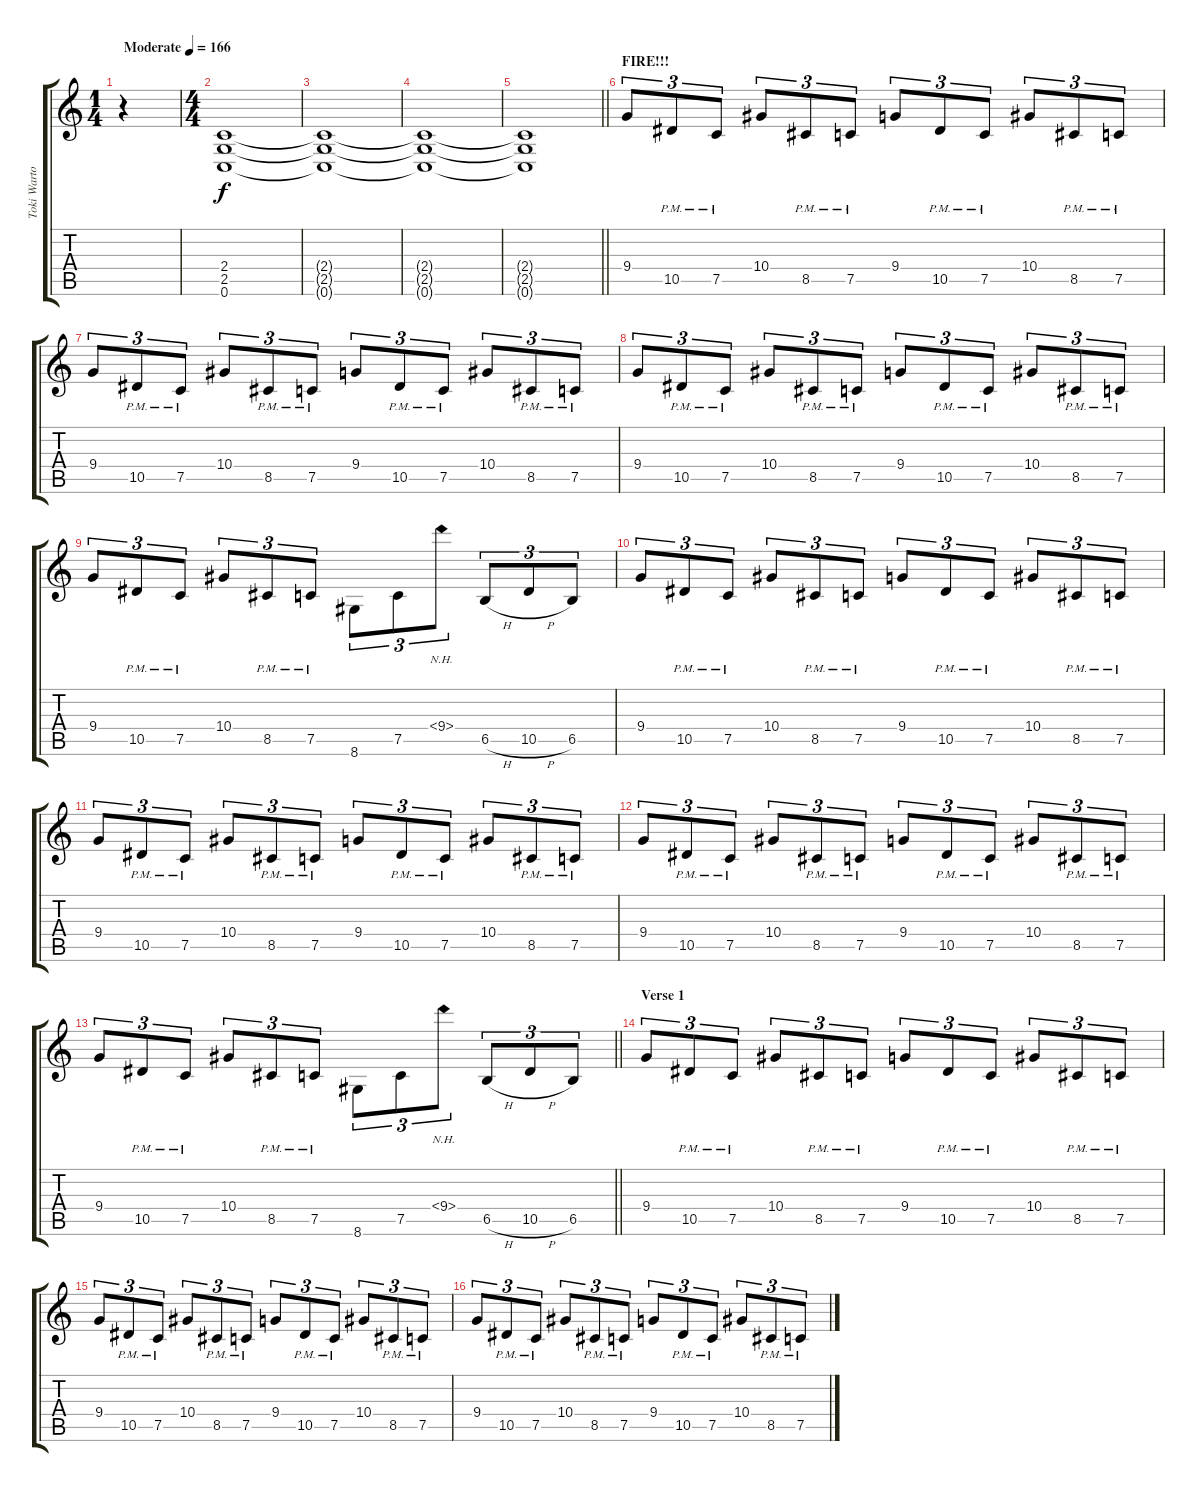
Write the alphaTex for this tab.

\track ("Toki Wartooth" "Toki Warto") {instrument overdrivenguitar}
\staff {score tabs}
\tuning (C4 G3 Eb3 Bb2 F2 C2) {hide}
\ts (1 4)
\tempo (166 "Moderate")
\clef g2
\ks c
r.4{dy f volume 0 instrument overdrivenguitar} |
\ts (4 4)
(2.4 2.5 0.6).1{volume 13} |
(2.4{t} 2.5{t} 0.6{t}).1 |
(2.4{t} 2.5{t} 0.6{t}).1 |
\barLineRight lightlight
(2.4{t} 2.5{t} 0.6{t}).1 |
\section ("" "FIRE!!!")
9.4.8{tu (3 2)} 10.5{pm}.8{tu (3 2)} 7.5{pm}.8{tu (3 2)} 10.4.8{tu (3 2)} 8.5{pm}.8{tu (3 2)} 7.5{pm}.8{tu (3 2)} 9.4.8{tu (3 2)} 10.5{pm}.8{tu (3 2)} 7.5{pm}.8{tu (3 2)} 10.4.8{tu (3 2)} 8.5{pm}.8{tu (3 2)} 7.5{pm}.8{tu (3 2)} |
9.4.8{tu (3 2)} 10.5{pm}.8{tu (3 2)} 7.5{pm}.8{tu (3 2)} 10.4.8{tu (3 2)} 8.5{pm}.8{tu (3 2)} 7.5{pm}.8{tu (3 2)} 9.4.8{tu (3 2)} 10.5{pm}.8{tu (3 2)} 7.5{pm}.8{tu (3 2)} 10.4.8{tu (3 2)} 8.5{pm}.8{tu (3 2)} 7.5{pm}.8{tu (3 2)} |
9.4.8{tu (3 2)} 10.5{pm}.8{tu (3 2)} 7.5{pm}.8{tu (3 2)} 10.4.8{tu (3 2)} 8.5{pm}.8{tu (3 2)} 7.5{pm}.8{tu (3 2)} 9.4.8{tu (3 2)} 10.5{pm}.8{tu (3 2)} 7.5{pm}.8{tu (3 2)} 10.4.8{tu (3 2)} 8.5{pm}.8{tu (3 2)} 7.5{pm}.8{tu (3 2)} |
9.4.8{tu (3 2)} 10.5{pm}.8{tu (3 2)} 7.5{pm}.8{tu (3 2)} 10.4.8{tu (3 2)} 8.5{pm}.8{tu (3 2)} 7.5{pm}.8{tu (3 2)} 8.6.8{tu (3 2)} 7.5.8{tu (3 2)} 9.4{nh}.8{tu (3 2)} 6.5{h}.8{tu (3 2)} 10.5{h}.8{tu (3 2)} 6.5.8{tu (3 2)} |
9.4.8{tu (3 2)} 10.5{pm}.8{tu (3 2)} 7.5{pm}.8{tu (3 2)} 10.4.8{tu (3 2)} 8.5{pm}.8{tu (3 2)} 7.5{pm}.8{tu (3 2)} 9.4.8{tu (3 2)} 10.5{pm}.8{tu (3 2)} 7.5{pm}.8{tu (3 2)} 10.4.8{tu (3 2)} 8.5{pm}.8{tu (3 2)} 7.5{pm}.8{tu (3 2)} |
9.4.8{tu (3 2)} 10.5{pm}.8{tu (3 2)} 7.5{pm}.8{tu (3 2)} 10.4.8{tu (3 2)} 8.5{pm}.8{tu (3 2)} 7.5{pm}.8{tu (3 2)} 9.4.8{tu (3 2)} 10.5{pm}.8{tu (3 2)} 7.5{pm}.8{tu (3 2)} 10.4.8{tu (3 2)} 8.5{pm}.8{tu (3 2)} 7.5{pm}.8{tu (3 2)} |
9.4.8{tu (3 2)} 10.5{pm}.8{tu (3 2)} 7.5{pm}.8{tu (3 2)} 10.4.8{tu (3 2)} 8.5{pm}.8{tu (3 2)} 7.5{pm}.8{tu (3 2)} 9.4.8{tu (3 2)} 10.5{pm}.8{tu (3 2)} 7.5{pm}.8{tu (3 2)} 10.4.8{tu (3 2)} 8.5{pm}.8{tu (3 2)} 7.5{pm}.8{tu (3 2)} |
\barLineRight lightlight
9.4.8{tu (3 2)} 10.5{pm}.8{tu (3 2)} 7.5{pm}.8{tu (3 2)} 10.4.8{tu (3 2)} 8.5{pm}.8{tu (3 2)} 7.5{pm}.8{tu (3 2)} 8.6.8{tu (3 2)} 7.5.8{tu (3 2)} 9.4{nh}.8{tu (3 2)} 6.5{h}.8{tu (3 2)} 10.5{h}.8{tu (3 2)} 6.5.8{tu (3 2)} |
\section ("" "Verse 1")
9.4.8{tu (3 2)} 10.5{pm}.8{tu (3 2)} 7.5{pm}.8{tu (3 2)} 10.4.8{tu (3 2)} 8.5{pm}.8{tu (3 2)} 7.5{pm}.8{tu (3 2)} 9.4.8{tu (3 2)} 10.5{pm}.8{tu (3 2)} 7.5{pm}.8{tu (3 2)} 10.4.8{tu (3 2)} 8.5{pm}.8{tu (3 2)} 7.5{pm}.8{tu (3 2)} |
9.4.8{tu (3 2)} 10.5{pm}.8{tu (3 2)} 7.5{pm}.8{tu (3 2)} 10.4.8{tu (3 2)} 8.5{pm}.8{tu (3 2)} 7.5{pm}.8{tu (3 2)} 9.4.8{tu (3 2)} 10.5{pm}.8{tu (3 2)} 7.5{pm}.8{tu (3 2)} 10.4.8{tu (3 2)} 8.5{pm}.8{tu (3 2)} 7.5{pm}.8{tu (3 2)} |
9.4.8{tu (3 2)} 10.5{pm}.8{tu (3 2)} 7.5{pm}.8{tu (3 2)} 10.4.8{tu (3 2)} 8.5{pm}.8{tu (3 2)} 7.5{pm}.8{tu (3 2)} 9.4.8{tu (3 2)} 10.5{pm}.8{tu (3 2)} 7.5{pm}.8{tu (3 2)} 10.4.8{tu (3 2)} 8.5{pm}.8{tu (3 2)} 7.5{pm}.8{tu (3 2)}
